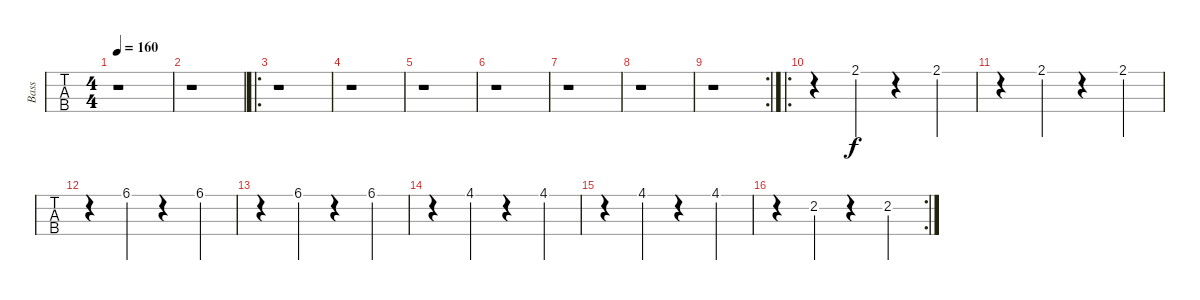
\track ("Bass" "Bass") {instrument electricbasspick}
\staff {tabs}
\tuning (Eb2 Bb1 F1 C1) {hide}
\ts (4 4)
\tempo 160
\clef f4
\ks c
r.1{dy f} |
r.1 |
\ro
r.1 |
r.1 |
r.1 |
r.1 |
r.1 |
r.1 |
\rc 2
r.1 |
\ro
r.4 2.1.4 r.4 2.1.4 |
r.4 2.1.4 r.4 2.1.4 |
r.4 6.1.4 r.4 6.1.4 |
r.4 6.1.4 r.4 6.1.4 |
r.4 4.1.4 r.4 4.1.4 |
r.4 4.1.4 r.4 4.1.4 |
\rc 2
r.4 2.2.4 r.4 2.2.4
